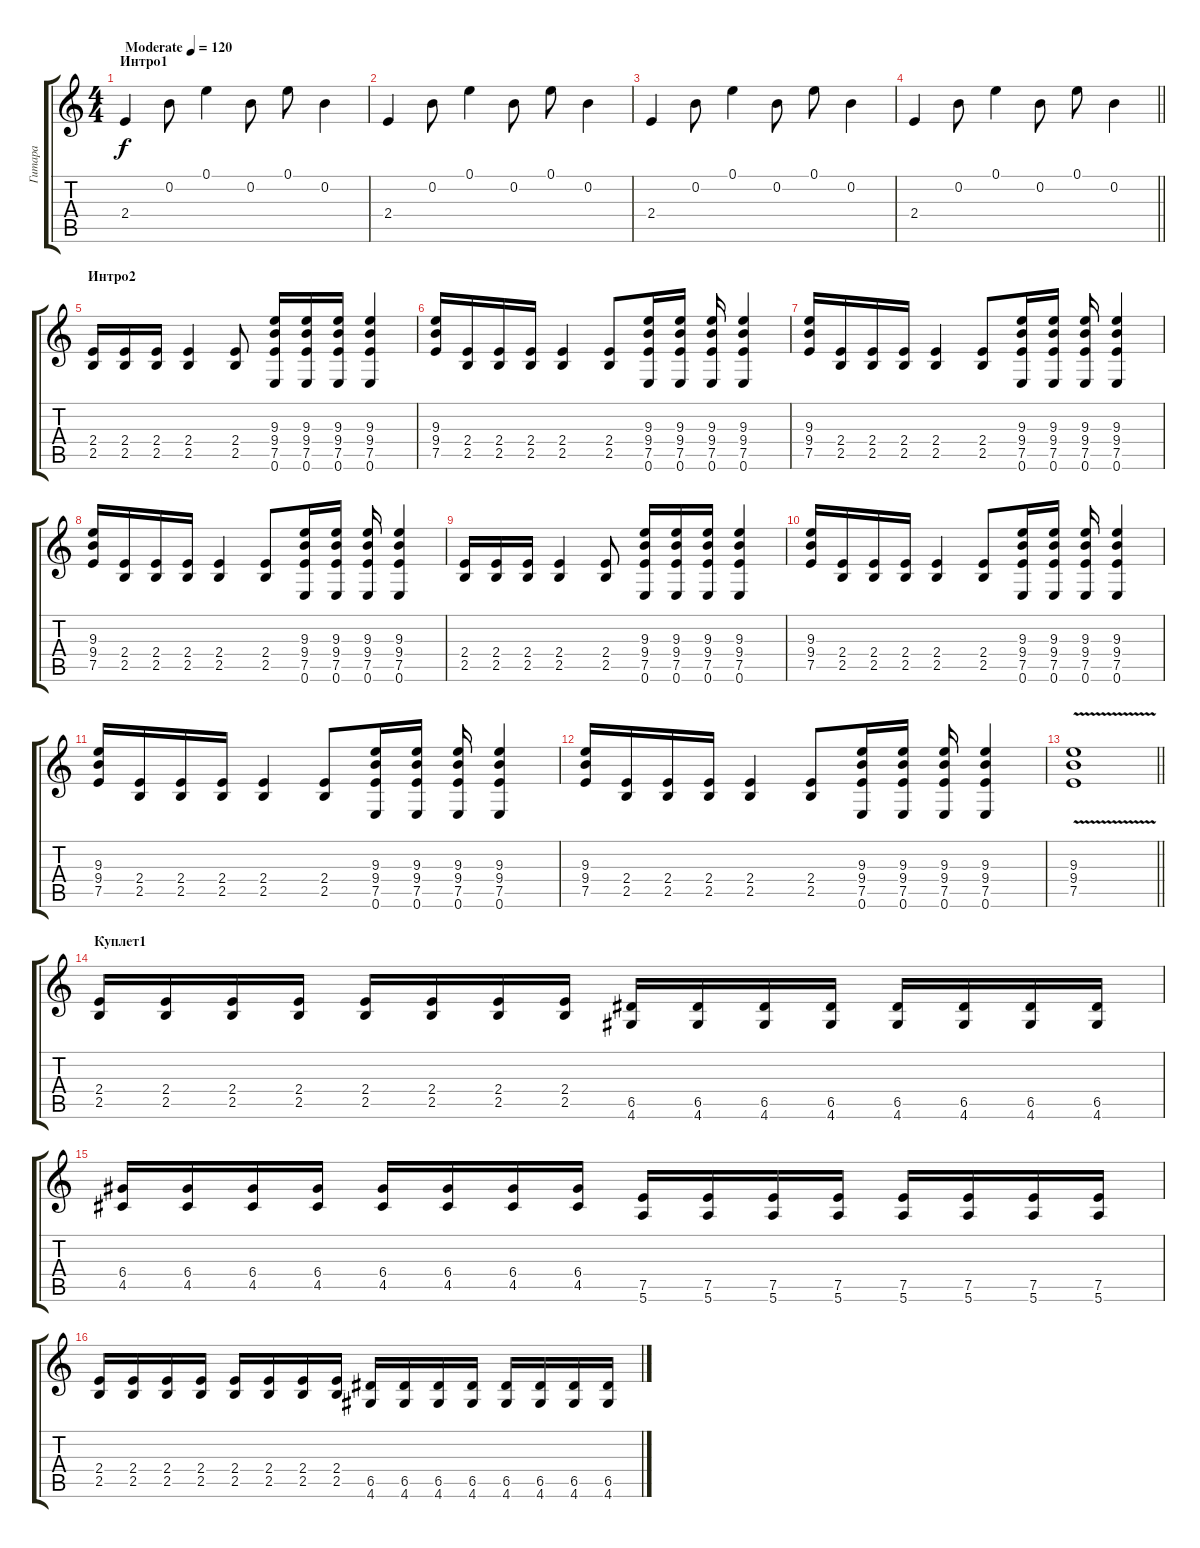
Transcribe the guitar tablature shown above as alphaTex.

\track ("Гитара" "Гитара") {instrument distortionguitar}
\staff {score tabs}
\tuning (E4 B3 G3 D3 A2 E2) {hide}
\ts (4 4)
\section ("" "Интро1")
\tempo (120 "Moderate")
\clef g2
\ks c
2.4.4{dy f instrument distortionguitar} 0.2.8 0.1.4 0.2.8 0.1.8 0.2.4 |
2.4.4 0.2.8 0.1.4 0.2.8 0.1.8 0.2.4 |
2.4.4 0.2.8 0.1.4 0.2.8 0.1.8 0.2.4 |
\barLineRight lightlight
2.4.4 0.2.8 0.1.4 0.2.8 0.1.8 0.2.4 |
\section ("" "Интро2")
(2.4 2.5).16 (2.4 2.5).16 (2.4 2.5).16 (2.4 2.5).4 (2.4 2.5).8 (9.3 9.4 7.5 0.6).16 (9.3 9.4 7.5 0.6).16 (9.3 9.4 7.5 0.6).16 (9.3 9.4 7.5 0.6).4 |
(9.3 9.4 7.5).16 (2.4 2.5).16 (2.4 2.5).16 (2.4 2.5).16 (2.4 2.5).4 (2.4 2.5).8 (9.3 9.4 7.5 0.6).16 (9.3 9.4 7.5 0.6).16 (9.3 9.4 7.5 0.6).16 (9.3 9.4 7.5 0.6).4 |
(9.3 9.4 7.5).16 (2.4 2.5).16 (2.4 2.5).16 (2.4 2.5).16 (2.4 2.5).4 (2.4 2.5).8 (9.3 9.4 7.5 0.6).16 (9.3 9.4 7.5 0.6).16 (9.3 9.4 7.5 0.6).16 (9.3 9.4 7.5 0.6).4 |
(9.3 9.4 7.5).16 (2.4 2.5).16 (2.4 2.5).16 (2.4 2.5).16 (2.4 2.5).4 (2.4 2.5).8 (9.3 9.4 7.5 0.6).16 (9.3 9.4 7.5 0.6).16 (9.3 9.4 7.5 0.6).16 (9.3 9.4 7.5 0.6).4 |
(2.4 2.5).16 (2.4 2.5).16 (2.4 2.5).16 (2.4 2.5).4 (2.4 2.5).8 (9.3 9.4 7.5 0.6).16 (9.3 9.4 7.5 0.6).16 (9.3 9.4 7.5 0.6).16 (9.3 9.4 7.5 0.6).4 |
(9.3 9.4 7.5).16 (2.4 2.5).16 (2.4 2.5).16 (2.4 2.5).16 (2.4 2.5).4 (2.4 2.5).8 (9.3 9.4 7.5 0.6).16 (9.3 9.4 7.5 0.6).16 (9.3 9.4 7.5 0.6).16 (9.3 9.4 7.5 0.6).4 |
(9.3 9.4 7.5).16 (2.4 2.5).16 (2.4 2.5).16 (2.4 2.5).16 (2.4 2.5).4 (2.4 2.5).8 (9.3 9.4 7.5 0.6).16 (9.3 9.4 7.5 0.6).16 (9.3 9.4 7.5 0.6).16 (9.3 9.4 7.5 0.6).4 |
(9.3 9.4 7.5).16 (2.4 2.5).16 (2.4 2.5).16 (2.4 2.5).16 (2.4 2.5).4 (2.4 2.5).8 (9.3 9.4 7.5 0.6).16 (9.3 9.4 7.5 0.6).16 (9.3 9.4 7.5 0.6).16 (9.3 9.4 7.5 0.6).4 |
\barLineRight lightlight
(9.3{v} 9.4 7.5).1 |
\section ("" "Куплет1")
(2.4 2.5).16 (2.4 2.5).16 (2.4 2.5).16 (2.4 2.5).16 (2.4 2.5).16 (2.4 2.5).16 (2.4 2.5).16 (2.4 2.5).16 (6.5 4.6).16 (6.5 4.6).16 (6.5 4.6).16 (6.5 4.6).16 (6.5 4.6).16 (6.5 4.6).16 (6.5 4.6).16 (6.5 4.6).16 |
(6.4 4.5).16 (6.4 4.5).16 (6.4 4.5).16 (6.4 4.5).16 (6.4 4.5).16 (6.4 4.5).16 (6.4 4.5).16 (6.4 4.5).16 (7.5 5.6).16 (7.5 5.6).16 (7.5 5.6).16 (7.5 5.6).16 (7.5 5.6).16 (7.5 5.6).16 (7.5 5.6).16 (7.5 5.6).16 |
(2.4 2.5).16 (2.4 2.5).16 (2.4 2.5).16 (2.4 2.5).16 (2.4 2.5).16 (2.4 2.5).16 (2.4 2.5).16 (2.4 2.5).16 (6.5 4.6).16 (6.5 4.6).16 (6.5 4.6).16 (6.5 4.6).16 (6.5 4.6).16 (6.5 4.6).16 (6.5 4.6).16 (6.5 4.6).16
